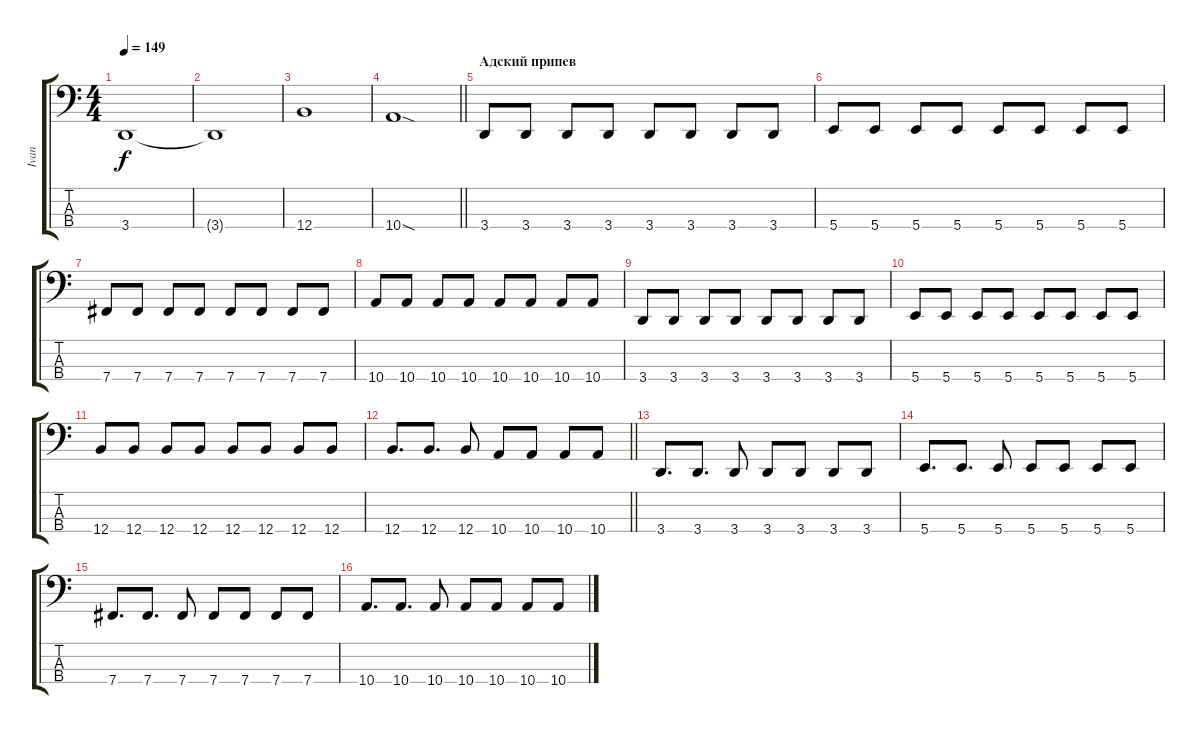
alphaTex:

\track ("Ivan" "Ivan") {instrument electricbasspick}
\staff {score tabs}
\tuning (E2 B1 Gb1 B0) {hide}
\ts (4 4)
\tempo 149
\clef f4
\ks c
3.4.1{dy f} |
3.4{t}.1 |
12.4.1 |
\barLineRight lightlight
10.4{sod}.1 |
\section ("" "Адский припев")
3.4.8 3.4.8 3.4.8 3.4.8 3.4.8 3.4.8 3.4.8 3.4.8 |
5.4.8 5.4.8 5.4.8 5.4.8 5.4.8 5.4.8 5.4.8 5.4.8 |
7.4.8 7.4.8 7.4.8 7.4.8 7.4.8 7.4.8 7.4.8 7.4.8 |
10.4.8 10.4.8 10.4.8 10.4.8 10.4.8 10.4.8 10.4.8 10.4.8 |
3.4.8 3.4.8 3.4.8 3.4.8 3.4.8 3.4.8 3.4.8 3.4.8 |
5.4.8 5.4.8 5.4.8 5.4.8 5.4.8 5.4.8 5.4.8 5.4.8 |
12.4.8 12.4.8 12.4.8 12.4.8 12.4.8 12.4.8 12.4.8 12.4.8 |
\barLineRight lightlight
12.4.8{d} 12.4.8{d} 12.4.8 10.4.8 10.4.8 10.4.8 10.4.8 |
3.4.8{d} 3.4.8{d} 3.4.8 3.4.8 3.4.8 3.4.8 3.4.8 |
5.4.8{d} 5.4.8{d} 5.4.8 5.4.8 5.4.8 5.4.8 5.4.8 |
7.4.8{d} 7.4.8{d} 7.4.8 7.4.8 7.4.8 7.4.8 7.4.8 |
10.4.8{d} 10.4.8{d} 10.4.8 10.4.8 10.4.8 10.4.8 10.4.8
